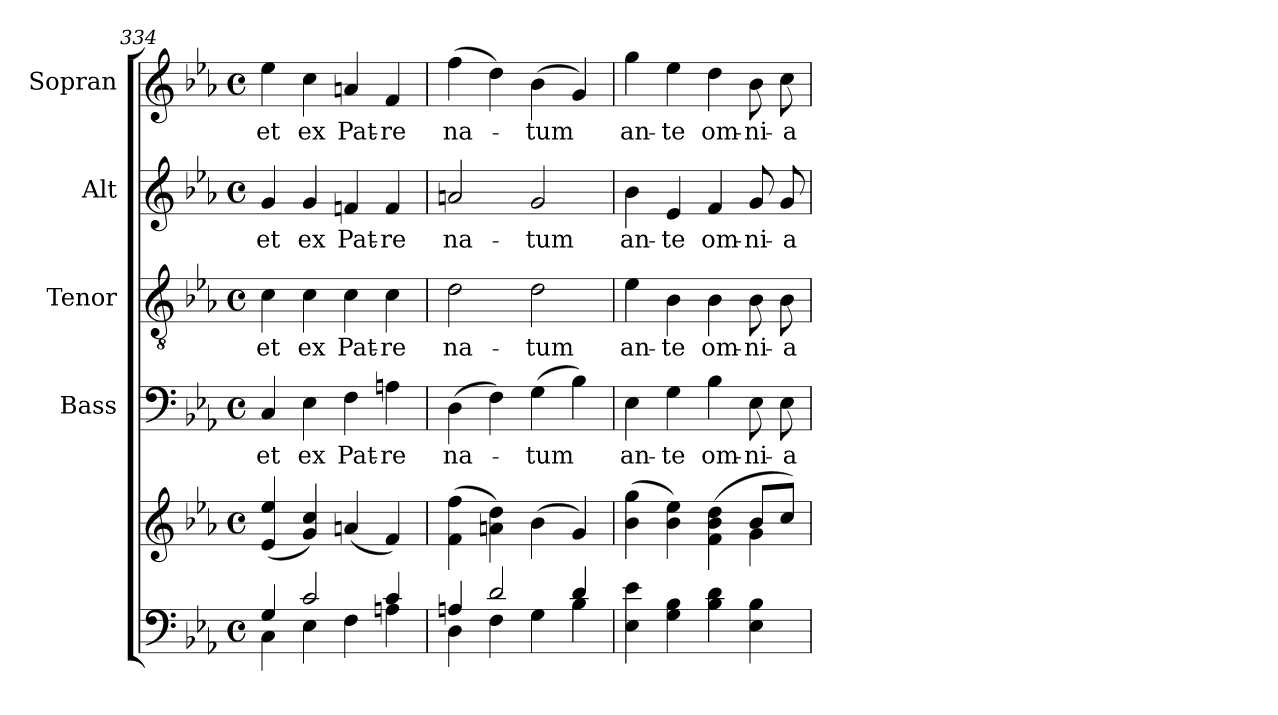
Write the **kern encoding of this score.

**kern	**kern	**kern	**text	**kern	**text	**kern	**text	**kern	**text
*part5	*part5	*part4	*part4	*part3	*part3	*part2	*part2	*part1	*part1
*staff6	*staff5	*staff4	*staff4	*staff3	*staff3	*staff2	*staff2	*staff1	*staff1
*	*	*I"Bass	*	*I"Tenor	*	*I"Alt	*	*I"Sopran	*
*	*	*I'B.	*	*I'T.	*	*I'A.	*	*I'S.	*
*clefF4	*clefG2	*clefF4	*	*clefGv2	*	*clefG2	*	*clefG2	*
*k[b-e-a-]	*k[b-e-a-]	*k[b-e-a-]	*	*k[b-e-a-]	*	*k[b-e-a-]	*	*k[b-e-a-]	*
*E-:	*E-:	*E-:	*	*E-:	*	*E-:	*	*E-:	*
*M4/4	*M4/4	*M4/4	*	*M4/4	*	*M4/4	*	*M4/4	*
*met(c)	*met(c)	*met(c)	*	*met(c)	*	*met(c)	*	*met(c)	*
=334	=334	=334	=334	=334	=334	=334	=334	=334	=334
*^	*	*	*	*	*	*	*	*	*
!	!	!	!	!LO:LY:b	!	!LO:LY:b	!	!LO:LY:b	!	!LO:LY:b
4G/	4C\	(4e-/ 4ee-/	4C/	et	4c\	et	4g/	et	4ee-\	et
!	!	!	!	!LO:LY:b	!	!LO:LY:b	!	!LO:LY:b	!	!LO:LY:b
2c/	4E-\	4g/ 4cc/)	4E-\	ex	4c\	ex	4g/	ex	4cc\	ex
!	!	!	!	!LO:LY:b	!	!LO:LY:b	!	!LO:LY:b	!	!LO:LY:b
.	4F\	(<4an/	4F\	Pat-	4c\	Pat-	4fn/	Pat-	4an/	Pat-
!	!	!	!	!LO:LY:b	!	!LO:LY:b	!	!LO:LY:b	!	!LO:LY:b
4c/	4An\	4f/)	4An\	-re	4c\	-re	4f/	-re	4f/	-re
!!LO:PB:g=z
=335	=335	=335	=335	=335	=335	=335	=335	=335	=335	=335
!	!	!	!	!LO:LY:b	!	!LO:LY:b	!	!LO:LY:b	!	!LO:LY:b
4An/	4D\	(>4f\ 4ff\	(>4D\	na-	2d\	na-	2an/	na-	(>4ff\	na-
2d/	4F\	4an\ 4dd\)	4F\)	.	.	.	.	.	4dd\)	.
!	!	!	!	!LO:LY:b	!	!LO:LY:b	!	!LO:LY:b	!	!LO:LY:b
.	4G\	(>4b-\	(>4G\	-tum	2d\	-tum	2g/	-tum	(>4b-\	-tum
4d/	4B-\	4g/)	4B-\)	.	.	.	.	.	4g/)	.
=336	=336	=336	=336	=336	=336	=336	=336	=336	=336	=336
*	*	*^	*	*	*	*	*	*	*	*
!	!	!	!	!	!LO:LY:b	!	!LO:LY:b	!	!LO:LY:b	!	!LO:LY:b
*v	*v	*	*	*	*	*	*	*	*	*	*
4E-\ 4e-\	(>4b-\ 4gg\	2.ryy	4E-\	an-	4e-\	an-	4b-\	an-	4gg\	an-
!	!	!	!	!LO:LY:b	!	!LO:LY:b	!	!LO:LY:b	!	!LO:LY:b
4G\ 4B-\	4b-\ 4ee-\)	.	4G\	-te	4B-\	-te	4e-/	-te	4ee-\	-te
!	!	!	!	!LO:LY:b	!	!LO:LY:b	!	!LO:LY:b	!	!LO:LY:b
4B-\ 4d\	(>4f\ 4b-\ 4dd\	.	4B-\	om-	4B-\	om-	4f/	om-	4dd\	om-
!	!	!	!	!LO:LY:b	!	!LO:LY:b	!	!LO:LY:b	!	!LO:LY:b
4E-\ 4B-\	8b-/L	4g\	8E-\	-ni-	8B-\	-ni-	8g/	-ni-	8b-\	-ni-
!	!	!	!	!LO:LY:b	!	!LO:LY:b	!	!LO:LY:b	!	!LO:LY:b
.	8cc/J)	.	8E-\	-a	8B-\	-a	8g/	-a	8cc\	-a
*	*v	*v	*	*	*	*	*	*	*	*
=	=	=	=	=	=	=	=	=	=
*-	*-	*-	*-	*-	*-	*-	*-	*-	*-
